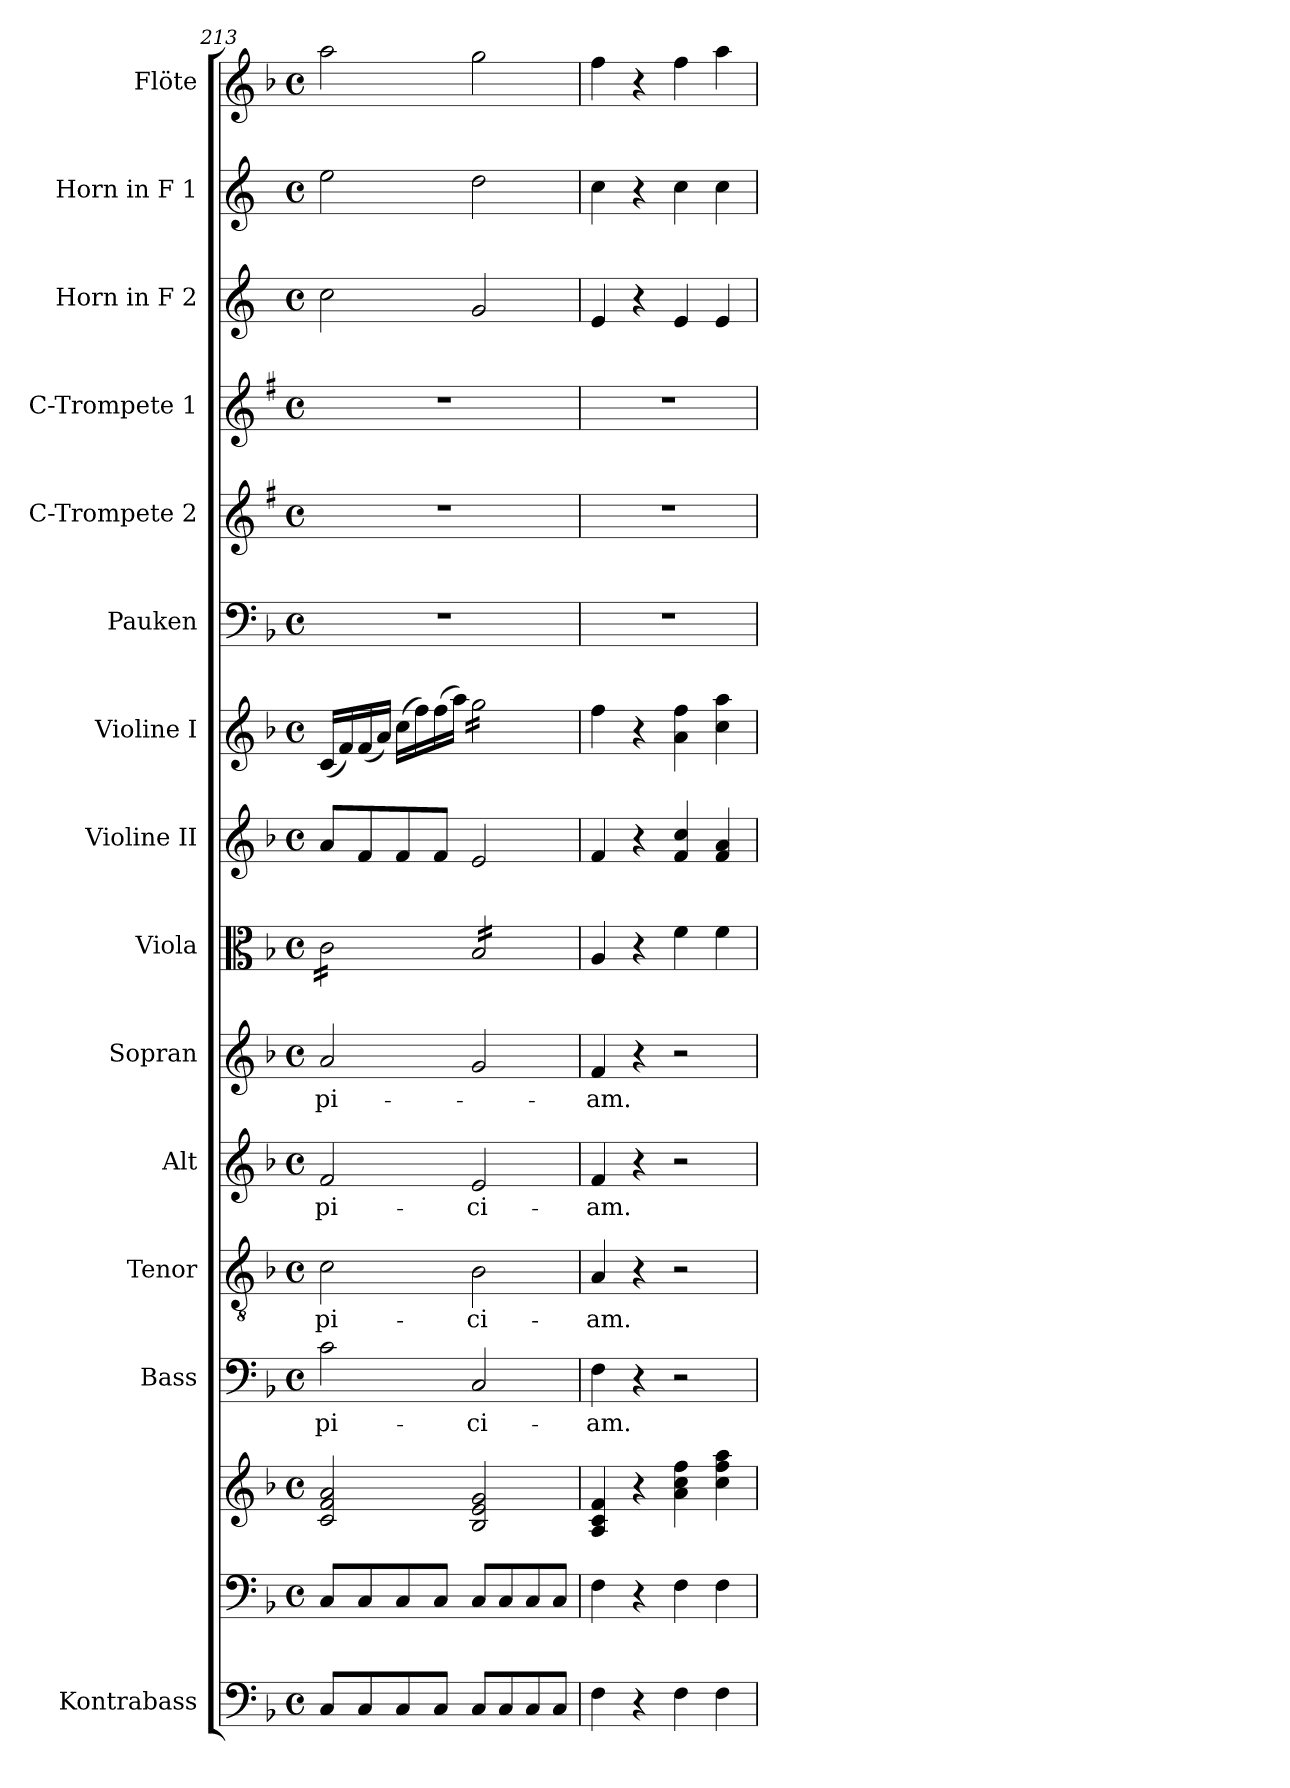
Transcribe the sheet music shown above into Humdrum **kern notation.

**kern	**kern	**kern	**kern	**text	**kern	**text	**kern	**text	**kern	**text	**kern	**kern	**kern	**kern	**kern	**kern	**kern	**kern	**kern
*part15	*part14	*part14	*part13	*part13	*part12	*part12	*part11	*part11	*part10	*part10	*part9	*part8	*part7	*part6	*part5	*part4	*part3	*part2	*part1
*staff16	*staff15	*staff14	*staff13	*staff13	*staff12	*staff12	*staff11	*staff11	*staff10	*staff10	*staff9	*staff8	*staff7	*staff6	*staff5	*staff4	*staff3	*staff2	*staff1
*I"Kontrabass	*	*	*I"Bass	*	*I"Tenor	*	*I"Alt	*	*I"Sopran	*	*I"Viola	*I"Violine II	*I"Violine I	*I"Pauken	*I"C-Trompete 2	*I"C-Trompete 1	*I"Horn in F 2	*I"Horn in F 1	*I"Flöte
*I'Kb.	*	*	*I'B.	*	*I'T.	*	*I'A.	*	*I'S.	*	*I'Vla.	*I'Vl. II	*I'Vl. I	*I'Pk.	*I'C Trp. 2	*I'C Trp. 1	*	*	*I'Fl.
*clefF4	*clefF4	*clefG2	*clefF4	*	*clefGv2	*	*clefG2	*	*clefG2	*	*clefC3	*clefG2	*clefG2	*clefF4	*clefG2	*clefG2	*clefG2	*clefG2	*clefG2
*ITrd7c12	*	*	*	*	*	*	*	*	*	*	*	*	*	*	*ITrd1c2	*ITrd1c2	*ITrd4c7	*ITrd4c7	*
*k[b-]	*k[b-]	*k[b-]	*k[b-]	*	*k[b-]	*	*k[b-]	*	*k[b-]	*	*k[b-]	*k[b-]	*k[b-]	*k[b-]	*k[b-]	*k[b-]	*k[b-]	*k[b-]	*k[b-]
*F:	*F:	*F:	*F:	*	*F:	*	*F:	*	*F:	*	*F:	*F:	*F:	*F:	*F:	*F:	*F:	*F:	*F:
*M4/4	*M4/4	*M4/4	*M4/4	*	*M4/4	*	*M4/4	*	*M4/4	*	*M4/4	*M4/4	*M4/4	*M4/4	*M4/4	*M4/4	*M4/4	*M4/4	*M4/4
*met(c)	*met(c)	*met(c)	*met(c)	*	*met(c)	*	*met(c)	*	*met(c)	*	*met(c)	*met(c)	*met(c)	*met(c)	*met(c)	*met(c)	*met(c)	*met(c)	*met(c)
=213	=213	=213	=213	=213	=213	=213	=213	=213	=213	=213	=213	=213	=213	=213	=213	=213	=213	=213	=213
!	!	!	!	!LO:LY:b	!	!LO:LY:b	!	!LO:LY:b	!	!LO:LY:b	!	!	!	!	!	!	!	!	!
*	*	*	*	*	*	*	*	*	*	*	*tremolo	*	*	*	*	*	*	*	*
8CC/L	8C/L	2c/ 2f/ 2a/	2c\	-pi-	2c\	-pi-	2f/	-pi-	2a/	-pi-	16c\LL	8a/L	(<16c/LL	1r	1r	1r	2f\	2a\	2aa\
.	.	.	.	.	.	.	.	.	.	.	16c\	.	16f/)	.	.	.	.	.	.
8CC/	8C/	.	.	.	.	.	.	.	.	.	16c\	8f/	(<16f/	.	.	.	.	.	.
.	.	.	.	.	.	.	.	.	.	.	16c\	.	16a/JJ)	.	.	.	.	.	.
8CC/	8C/	.	.	.	.	.	.	.	.	.	16c\	8f/	(>16cc\LL	.	.	.	.	.	.
.	.	.	.	.	.	.	.	.	.	.	16c\	.	16ff\)	.	.	.	.	.	.
8CC/J	8C/J	.	.	.	.	.	.	.	.	.	16c\	8f/J	(>16ff\	.	.	.	.	.	.
.	.	.	.	.	.	.	.	.	.	.	16c\JJ	.	16aa\JJ)	.	.	.	.	.	.
!	!	!	!	!LO:LY:b	!	!LO:LY:b	!	!LO:LY:b	!	!	!	!	!	!	!	!	!	!	!
*	*	*	*	*	*	*	*	*	*	*	*	*	*tremolo	*	*	*	*	*	*
8CC/L	8C/L	2B-/ 2e/ 2g/	2C/	-ci-	2B-\	-ci-	2e/	-ci-	2g/	.	16B-/LL	2e/	16gg\LL	.	.	.	2c/	2g\	2gg\
.	.	.	.	.	.	.	.	.	.	.	16B-/	.	16gg\	.	.	.	.	.	.
8CC/	8C/	.	.	.	.	.	.	.	.	.	16B-/	.	16gg\	.	.	.	.	.	.
.	.	.	.	.	.	.	.	.	.	.	16B-/	.	16gg\	.	.	.	.	.	.
8CC/	8C/	.	.	.	.	.	.	.	.	.	16B-/	.	16gg\	.	.	.	.	.	.
.	.	.	.	.	.	.	.	.	.	.	16B-/	.	16gg\	.	.	.	.	.	.
8CC/J	8C/J	.	.	.	.	.	.	.	.	.	16B-/	.	16gg\	.	.	.	.	.	.
.	.	.	.	.	.	.	.	.	.	.	16B-/JJ	.	16gg\JJ	.	.	.	.	.	.
*	*	*	*	*	*	*	*	*	*	*	*	*	*Xtremolo	*	*	*	*	*	*
*	*	*	*	*	*	*	*	*	*	*	*Xtremolo	*	*	*	*	*	*	*	*
=214	=214	=214	=214	=214	=214	=214	=214	=214	=214	=214	=214	=214	=214	=214	=214	=214	=214	=214	=214
!	!	!	!	!LO:LY:b	!	!LO:LY:b	!	!LO:LY:b	!	!LO:LY:b	!	!	!	!	!	!	!	!	!
4FF\	4F\	4A/ 4c/ 4f/	4F\	-am.	4A/	-am.	4f/	-am.	4f/	-am.	4A/	4f/	4ff\	1r	1r	1r	4A/	4f\	4ff\
4r	4r	4r	4r	.	4r	.	4r	.	4r	.	4r	4r	4r	.	.	.	4r	4r	4r
4FF\	4F\	4a\ 4cc\ 4ff\	2r	.	2r	.	2r	.	2r	.	4f\	4f/ 4cc/	4a\ 4ff\	.	.	.	4A/	4f\	4ff\
4FF\	4F\	4cc\ 4ff\ 4aa\	.	.	.	.	.	.	.	.	4f\	4f/ 4a/	4cc\ 4aa\	.	.	.	4A/	4f\	4aa\
=	=	=	=	=	=	=	=	=	=	=	=	=	=	=	=	=	=	=	=
*-	*-	*-	*-	*-	*-	*-	*-	*-	*-	*-	*-	*-	*-	*-	*-	*-	*-	*-	*-
